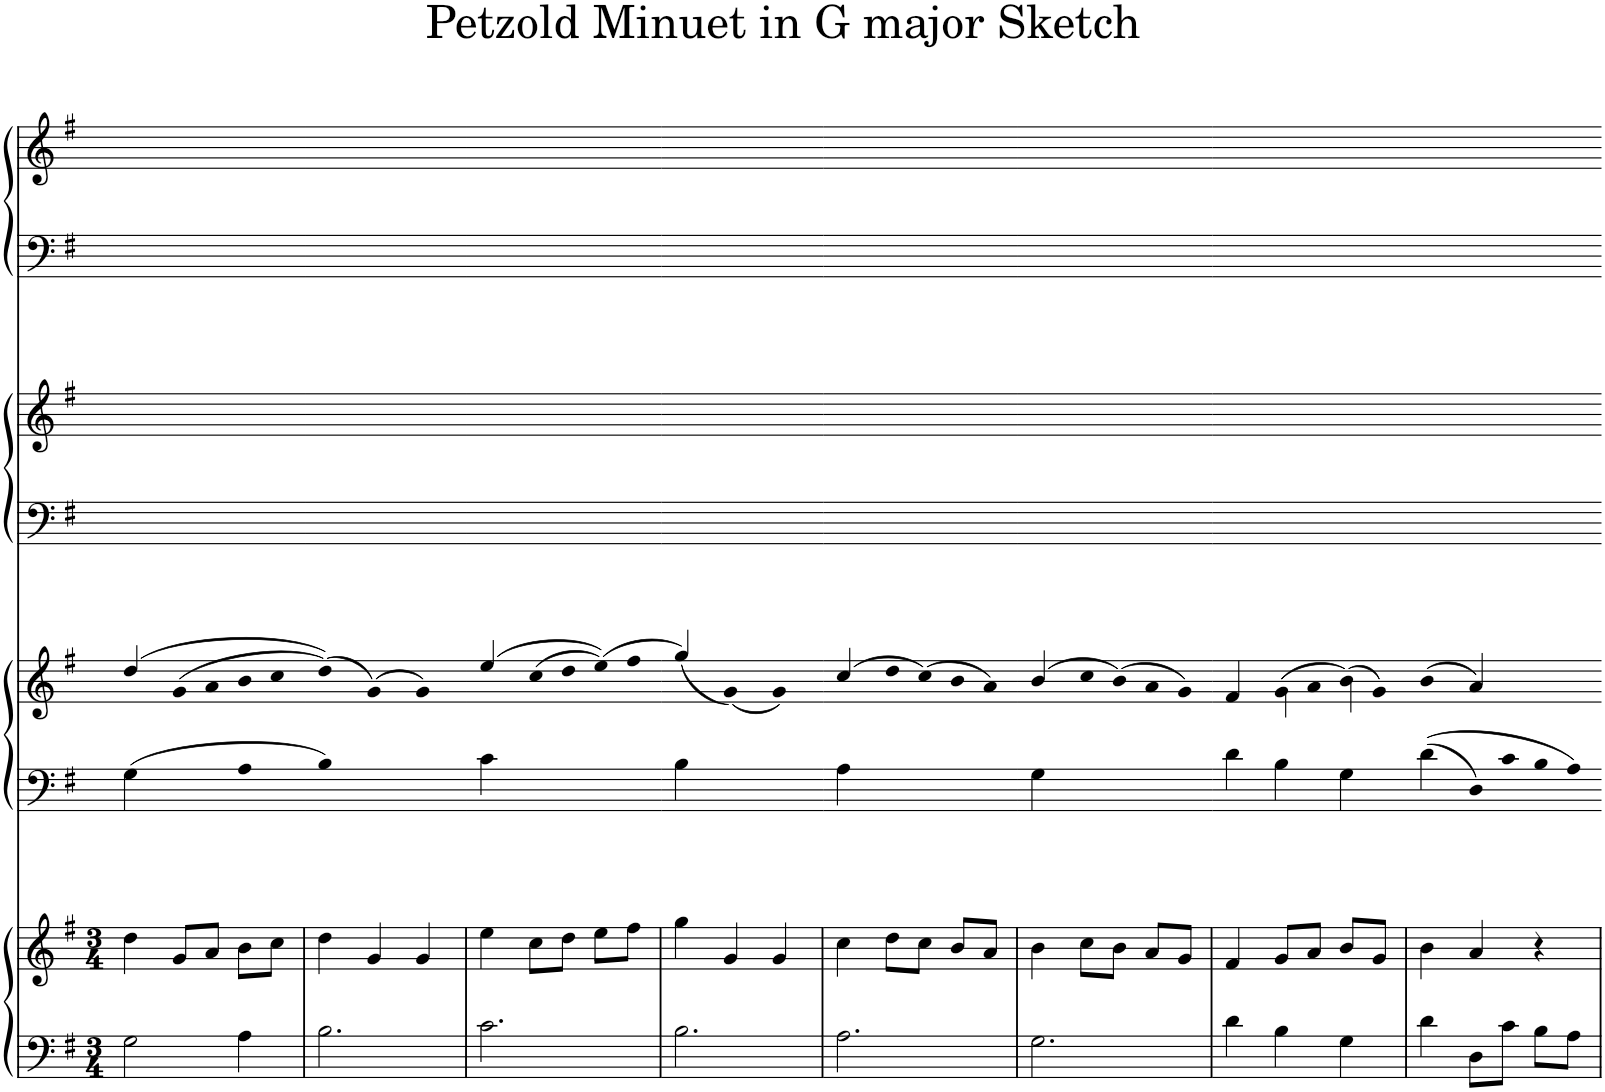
**kern	**kern	**kern	**kern	**kern	**kern	**kern	**kern
*part4	*part4	*part3	*part3	*part2	*part2	*part1	*part1
*staff8	*staff7	*staff6	*staff5	*staff4	*staff3	*staff2	*staff1
*I"Piano	*	*I"Piano	*	*I"Piano	*	*I"Piano	*
*I'Pno	*	*I'Pno	*	*I'Pno	*	*I'Pno	*
*clefF4	*clefG2	*clefF4	*clefG2	*clefF4	*clefG2	*clefF4	*clefG2
*k[f#]	*k[f#]	*k[f#]	*k[f#]	*k[f#]	*k[f#]	*k[f#]	*k[f#]
*M3/4	*M3/4	*M3/4	*M3/4	*M3/4	*M3/4	*M3/4	*M3/4
=1	=1	=1	=1	=1	=1	=1	=1
!	!	!LO:N:head=solid	!LO:N:head=solid	!	!	!	!
2G\	4dd\	2G\	(4dd/	2.ryy	2.ryy	2.ryy	2.ryy
!	!	!	!LO:N:head=solid	!	!	!	!
.	8g/L	.	(8gL	.	.	.	.
!	!	!	!LO:N:head=solid	!	!	!	!
.	8a/J	.	8aJ	.	.	.	.
!	!	!LO:N:head=solid	!LO:N:head=solid	!	!	!	!
4A\	8b\L	4A	8bL	.	.	.	.
!	!	!	!LO:N:head=solid	!	!	!	!
.	8cc\J	.	8ccJ	.	.	.	.
=2-	=2-	=2-	=2-	=2-	=2-	=2-	=2-
!	!	!LO:N:head=solid	!LO:N:head=solid	!	!	!	!
2.B\	4dd\	2.B	(4dd))	2.ryy	2.ryy	2.ryy	2.ryy
!	!	!	!LO:N:head=solid	!	!	!	!
.	4g/	.	(4g)	.	.	.	.
!	!	!	!LO:N:head=solid	!	!	!	!
.	4g/	.	4g)	.	.	.	.
=3-	=3-	=3-	=3-	=3-	=3-	=3-	=3-
!	!	!LO:N:head=solid	!LO:N:head=solid	!	!	!	!
2.c\	4ee\	2.c\	(4ee/	2.ryy	2.ryy	2.ryy	2.ryy
!	!	!	!LO:N:head=solid	!	!	!	!
.	8cc\L	.	(8ccL	.	.	.	.
!	!	!	!LO:N:head=solid	!	!	!	!
.	8dd\J	.	8ddJ	.	.	.	.
!	!	!	!LO:N:head=solid	!	!	!	!
.	8ee\L	.	(8eeL))	.	.	.	.
!	!	!	!LO:N:head=solid	!	!	!	!
.	8ff#\J	.	8ff#J	.	.	.	.
=4-	=4-	=4-	=4-	=4-	=4-	=4-	=4-
!	!	!LO:N:head=solid	!LO:N:head=solid	!	!	!	!
2.B\	4gg\	2.B\	(<4gg/)	2.ryy	2.ryy	2.ryy	2.ryy
!	!	!	!LO:N:head=solid	!	!	!	!
.	4g/	.	(4g)	.	.	.	.
!	!	!	!LO:N:head=solid	!	!	!	!
.	4g/	.	4g)	.	.	.	.
=5-	=5-	=5-	=5-	=5-	=5-	=5-	=5-
!	!	!LO:N:head=solid	!LO:N:head=solid	!	!	!	!
2.A\	4cc\	2.A\	(4cc/	2.ryy	2.ryy	2.ryy	2.ryy
!	!	!	!LO:N:head=solid	!	!	!	!
.	8dd\L	.	8ddL	.	.	.	.
!	!	!	!LO:N:head=solid	!	!	!	!
.	8cc\J	.	(8ccJ)	.	.	.	.
!	!	!	!LO:N:head=solid	!	!	!	!
.	8b/L	.	8bL	.	.	.	.
!	!	!	!LO:N:head=solid	!	!	!	!
.	8a/J	.	8aJ)	.	.	.	.
=6-	=6-	=6-	=6-	=6-	=6-	=6-	=6-
!	!	!LO:N:head=solid	!LO:N:head=solid	!	!	!	!
2.G\	4b\	2.G\	(4b/	2.ryy	2.ryy	2.ryy	2.ryy
!	!	!	!LO:N:head=solid	!	!	!	!
.	8cc\L	.	8ccL	.	.	.	.
!	!	!	!LO:N:head=solid	!	!	!	!
.	8b\J	.	(8bJ)	.	.	.	.
!	!	!	!LO:N:head=solid	!	!	!	!
.	8a/L	.	8aL	.	.	.	.
!	!	!	!LO:N:head=solid	!	!	!	!
.	8g/J	.	8gJ)	.	.	.	.
=7-	=7-	=7-	=7-	=7-	=7-	=7-	=7-
!	!	!LO:N:head=solid	!LO:N:head=solid	!	!	!	!
4d\	4f#/	4d\	4f#/	2.ryy	2.ryy	2.ryy	2.ryy
!	!	!LO:N:head=solid	!LO:N:head=solid	!	!	!	!
4B\	8g/L	4B\	(8g\L	.	.	.	.
!	!	!	!LO:N:head=solid	!	!	!	!
.	8a/J	.	8aJ	.	.	.	.
!	!	!LO:N:head=solid	!LO:N:head=solid	!	!	!	!
4G\	8b/L	4G\	(8b\L)	.	.	.	.
!	!	!	!LO:N:head=solid	!	!	!	!
.	8g/J	.	8gJ)	.	.	.	.
=8-	=8-	=8-	=8-	=8-	=8-	=8-	=8-
!	!	!LO:N:head=solid	!LO:N:head=solid	!	!	!	!
4d\	4b\	4d\	(4b	2.ryy	2.ryy	2.ryy	2.ryy
!	!	!LO:N:head=solid	!LO:N:head=solid	!	!	!	!
8D\L	4a/	8DL	4a/)	.	.	.	.
!	!	!LO:N:head=solid	!	!	!	!	!
8c\J	.	8cJ	.	.	.	.	.
!	!	!LO:N:head=solid	!	!	!	!	!
8B\L	4r	8BL	4ryy	.	.	.	.
!	!	!LO:N:head=solid	!	!	!	!	!
8A\J	.	8AJ	.	.	.	.	.
=-	=-	=-	=-	=-	=-	=-	=-
*-	*-	*-	*-	*-	*-	*-	*-
